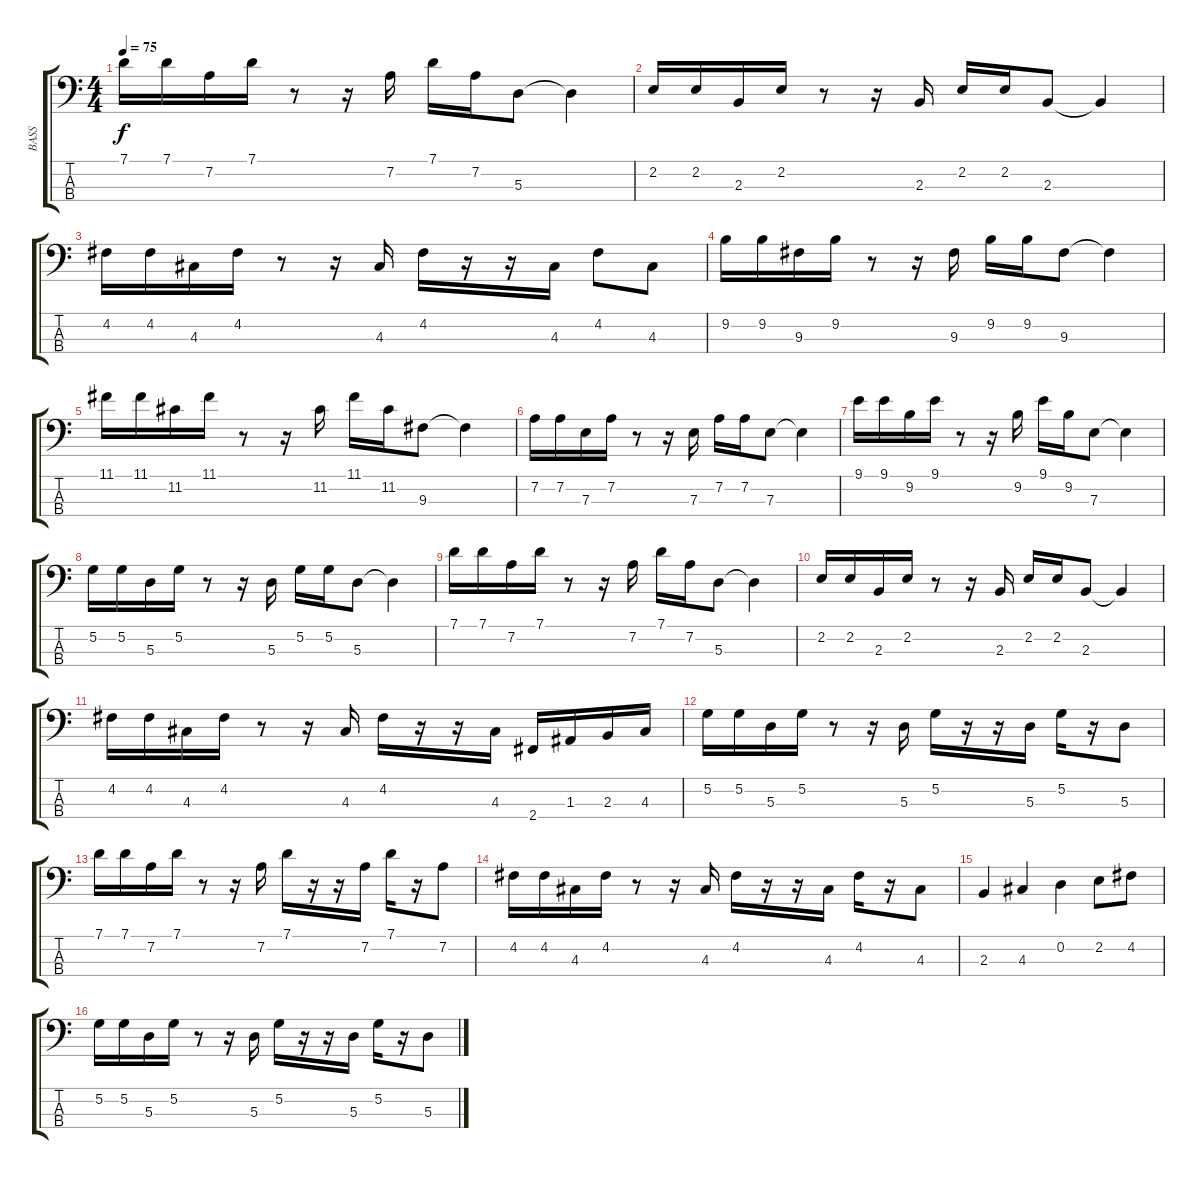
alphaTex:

\track ("BASS" "BASS") {instrument fretlessbass}
\staff {score tabs}
\tuning (G2 D2 A1 E1) {hide}
\ts (4 4)
\tempo 75
\clef f4
\ks c
7.1.16{dy f} 7.1.16 7.2.16 7.1.16 r.8 r.16 7.2.16 7.1.16 7.2.16 5.3.8 5.3{t}.4 |
2.2.16 2.2.16 2.3.16 2.2.16 r.8 r.16 2.3.16 2.2.16 2.2.16 2.3.8 2.3{t}.4 |
4.2.16 4.2.16 4.3.16 4.2.16 r.8 r.16 4.3.16 4.2.16 r.16 r.16 4.3.16 4.2.8 4.3.8 |
9.2.16 9.2.16 9.3.16 9.2.16 r.8 r.16 9.3.16 9.2.16 9.2.16 9.3.8 9.3{t}.4 |
11.1.16 11.1.16 11.2.16 11.1.16 r.8 r.16 11.2.16 11.1.16 11.2.16 9.3.8 9.3{t}.4 |
7.2.16 7.2.16 7.3.16 7.2.16 r.8 r.16 7.3.16 7.2.16 7.2.16 7.3.8 7.3{t}.4 |
9.1.16 9.1.16 9.2.16 9.1.16 r.8 r.16 9.2.16 9.1.16 9.2.16 7.3.8 7.3{t}.4 |
5.2.16 5.2.16 5.3.16 5.2.16 r.8 r.16 5.3.16 5.2.16 5.2.16 5.3.8 5.3{t}.4 |
7.1.16 7.1.16 7.2.16 7.1.16 r.8 r.16 7.2.16 7.1.16 7.2.16 5.3.8 5.3{t}.4 |
2.2.16 2.2.16 2.3.16 2.2.16 r.8 r.16 2.3.16 2.2.16 2.2.16 2.3.8 2.3{t}.4 |
4.2.16 4.2.16 4.3.16 4.2.16 r.8 r.16 4.3.16 4.2.16 r.16 r.16 4.3.16 2.4.16 1.3.16 2.3.16 4.3.16 |
5.2.16 5.2.16 5.3.16 5.2.16 r.8 r.16 5.3.16 5.2.16 r.16 r.16 5.3.16 5.2.16 r.16 5.3.8 |
7.1.16 7.1.16 7.2.16 7.1.16 r.8 r.16 7.2.16 7.1.16 r.16 r.16 7.2.16 7.1.16 r.16 7.2.8 |
4.2.16 4.2.16 4.3.16 4.2.16 r.8 r.16 4.3.16 4.2.16 r.16 r.16 4.3.16 4.2.16 r.16 4.3.8 |
2.3.4 4.3.4 0.2.4 2.2.8 4.2.8 |
5.2.16 5.2.16 5.3.16 5.2.16 r.8 r.16 5.3.16 5.2.16 r.16 r.16 5.3.16 5.2.16 r.16 5.3.8
